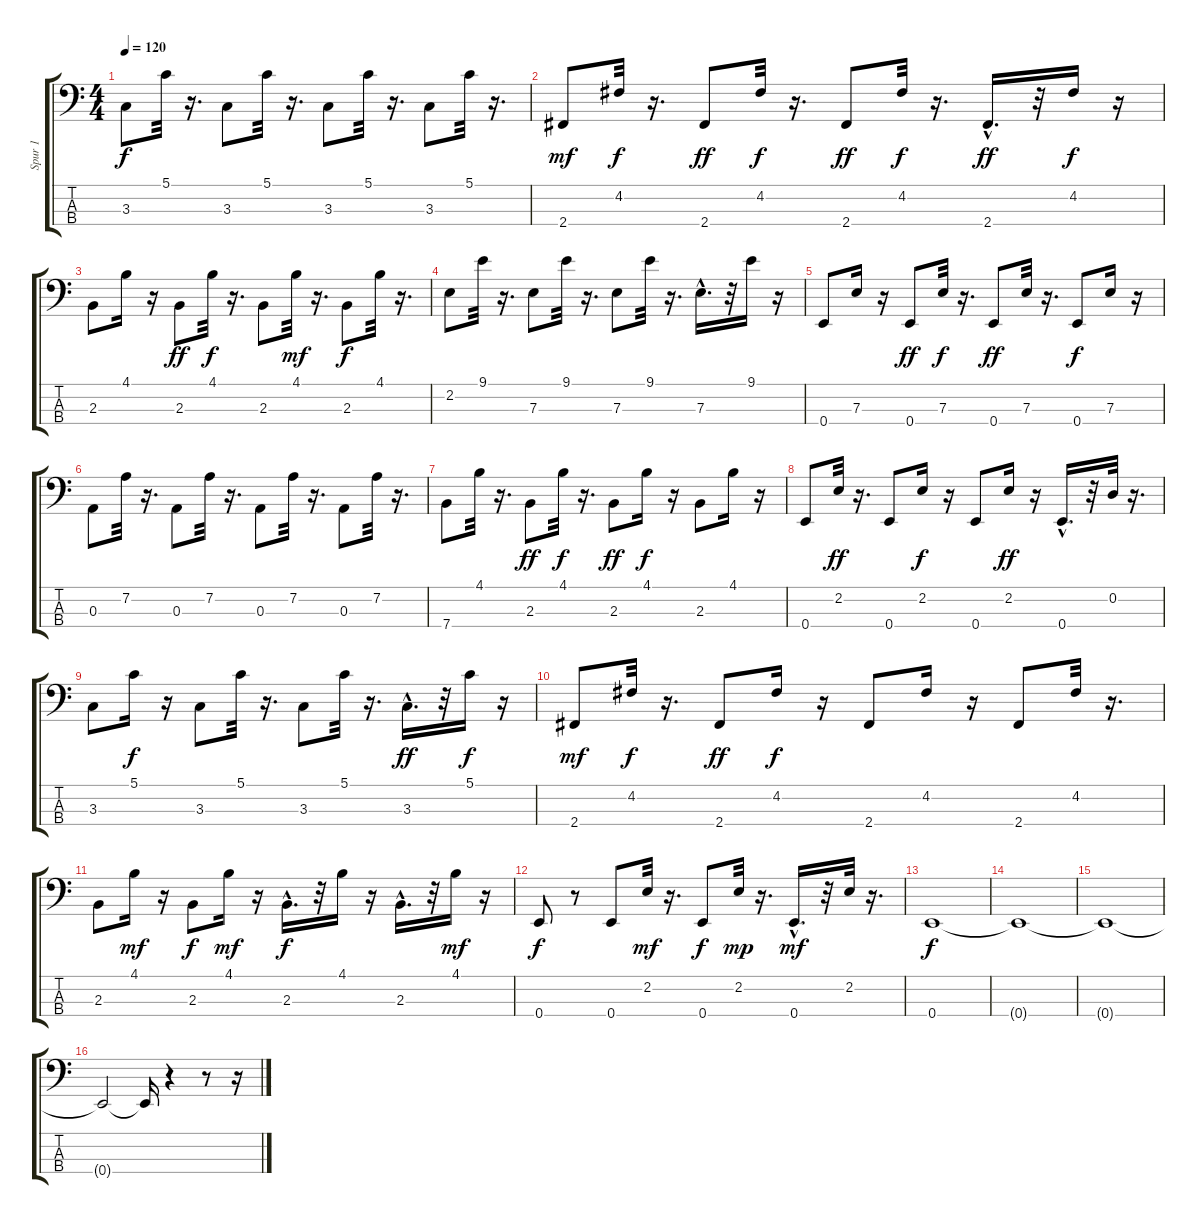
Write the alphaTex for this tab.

\track ("Spur 1" "Spur 1") {instrument slapbass2}
\staff {score tabs}
\tuning (G2 D2 A1 E1) {hide}
\ts (4 4)
\tempo 120
\clef f4
\ks c
3.3.8{dy f} 5.1.32 r.16{d} 3.3.8 5.1.32 r.16{d} 3.3.8 5.1.32 r.16{d} 3.3.8 5.1.32 r.16{d} |
2.4.8{dy mf} 4.2.32{dy f} r.16{d} 2.4.8{dy ff} 4.2.32{dy f} r.16{d} 2.4.8{dy ff} 4.2.32{dy f} r.16{d} 2.4{hac}.16{d dy ff} r.32 4.2.16{dy f} r.16 |
2.3.8 4.1.16 r.16 2.3.8{dy ff} 4.1.32{dy f} r.16{d} 2.3.8 4.1.32{dy mf} r.16{d} 2.3.8{dy f} 4.1.32 r.16{d} |
2.2.8 9.1.32 r.16{d} 7.3.8 9.1.32 r.16{d} 7.3.8 9.1.32 r.16{d} 7.3{hac}.16{d} r.32 9.1.16 r.16 |
0.4.8 7.3.16 r.16 0.4.8{dy ff} 7.3.32{dy f} r.16{d} 0.4.8{dy ff} 7.3.32 r.16{d} 0.4.8{dy f} 7.3.16 r.16 |
0.3.8 7.2.32 r.16{d} 0.3.8 7.2.32 r.16{d} 0.3.8 7.2.32 r.16{d} 0.3.8 7.2.32 r.16{d} |
7.4.8 4.1.32 r.16{d} 2.3.8{dy ff} 4.1.32{dy f} r.16{d} 2.3.8{dy ff} 4.1.16{dy f} r.16 2.3.8 4.1.16 r.16 |
0.4.8 2.2.32{dy ff} r.16{d} 0.4.8 2.2.16{dy f} r.16 0.4.8 2.2.16{dy ff} r.16 0.4{hac}.16{d} r.32 0.2.32 r.16{d} |
3.3.8 5.1.16{dy f} r.16 3.3.8 5.1.32 r.16{d} 3.3.8 5.1.32 r.16{d} 3.3{hac}.16{d dy ff} r.32 5.1.16{dy f} r.16 |
2.4.8{dy mf} 4.2.32{dy f} r.16{d} 2.4.8{dy ff} 4.2.16{dy f} r.16 2.4.8 4.2.16 r.16 2.4.8 4.2.32 r.16{d} |
2.3.8 4.1.16{dy mf} r.16 2.3.8{dy f} 4.1.16{dy mf} r.16 2.3{hac}.16{d dy f} r.32 4.1.16 r.16 2.3{hac}.16{d} r.32 4.1.16{dy mf} r.16 |
0.4.8{dy f} r.8 0.4.8 2.2.32{dy mf} r.16{d} 0.4.8{dy f} 2.2.32{dy mp} r.16{d} 0.4{hac}.16{d dy mf} r.32 2.2.32 r.16{d} |
0.4.1{dy f} |
0.4{t}.1 |
0.4{t}.1 |
0.4{t}.2 0.4{t}.16 r.4 r.8 r.16
